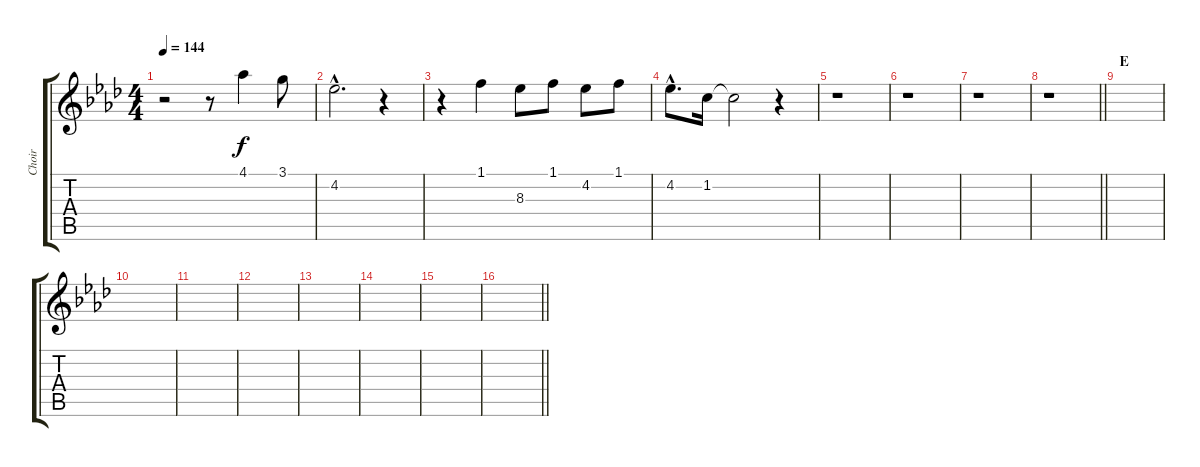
\track ("Choir" "Choir") {instrument panflute}
\staff {score tabs}
\tuning (E5 B4 G4 D4 A3 E3) {hide}
\ts (4 4)
\tempo 144
\clef g2
\ks ab
r.2{dy f} r.8 4.1.4 3.1.8 |
4.2{hac}.2{d} r.4 |
r.4 1.1.4 8.3.8 1.1.8 4.2.8 1.1.8 |
4.2{hac}.8{d} 1.2.16 1.2{t}.2 r.4 |
r.1 |
r.1 |
r.1 |
\barLineRight lightlight
r.1 |
\section ("" "E")
|
|
|
|
|
|
|
\barLineRight lightlight
